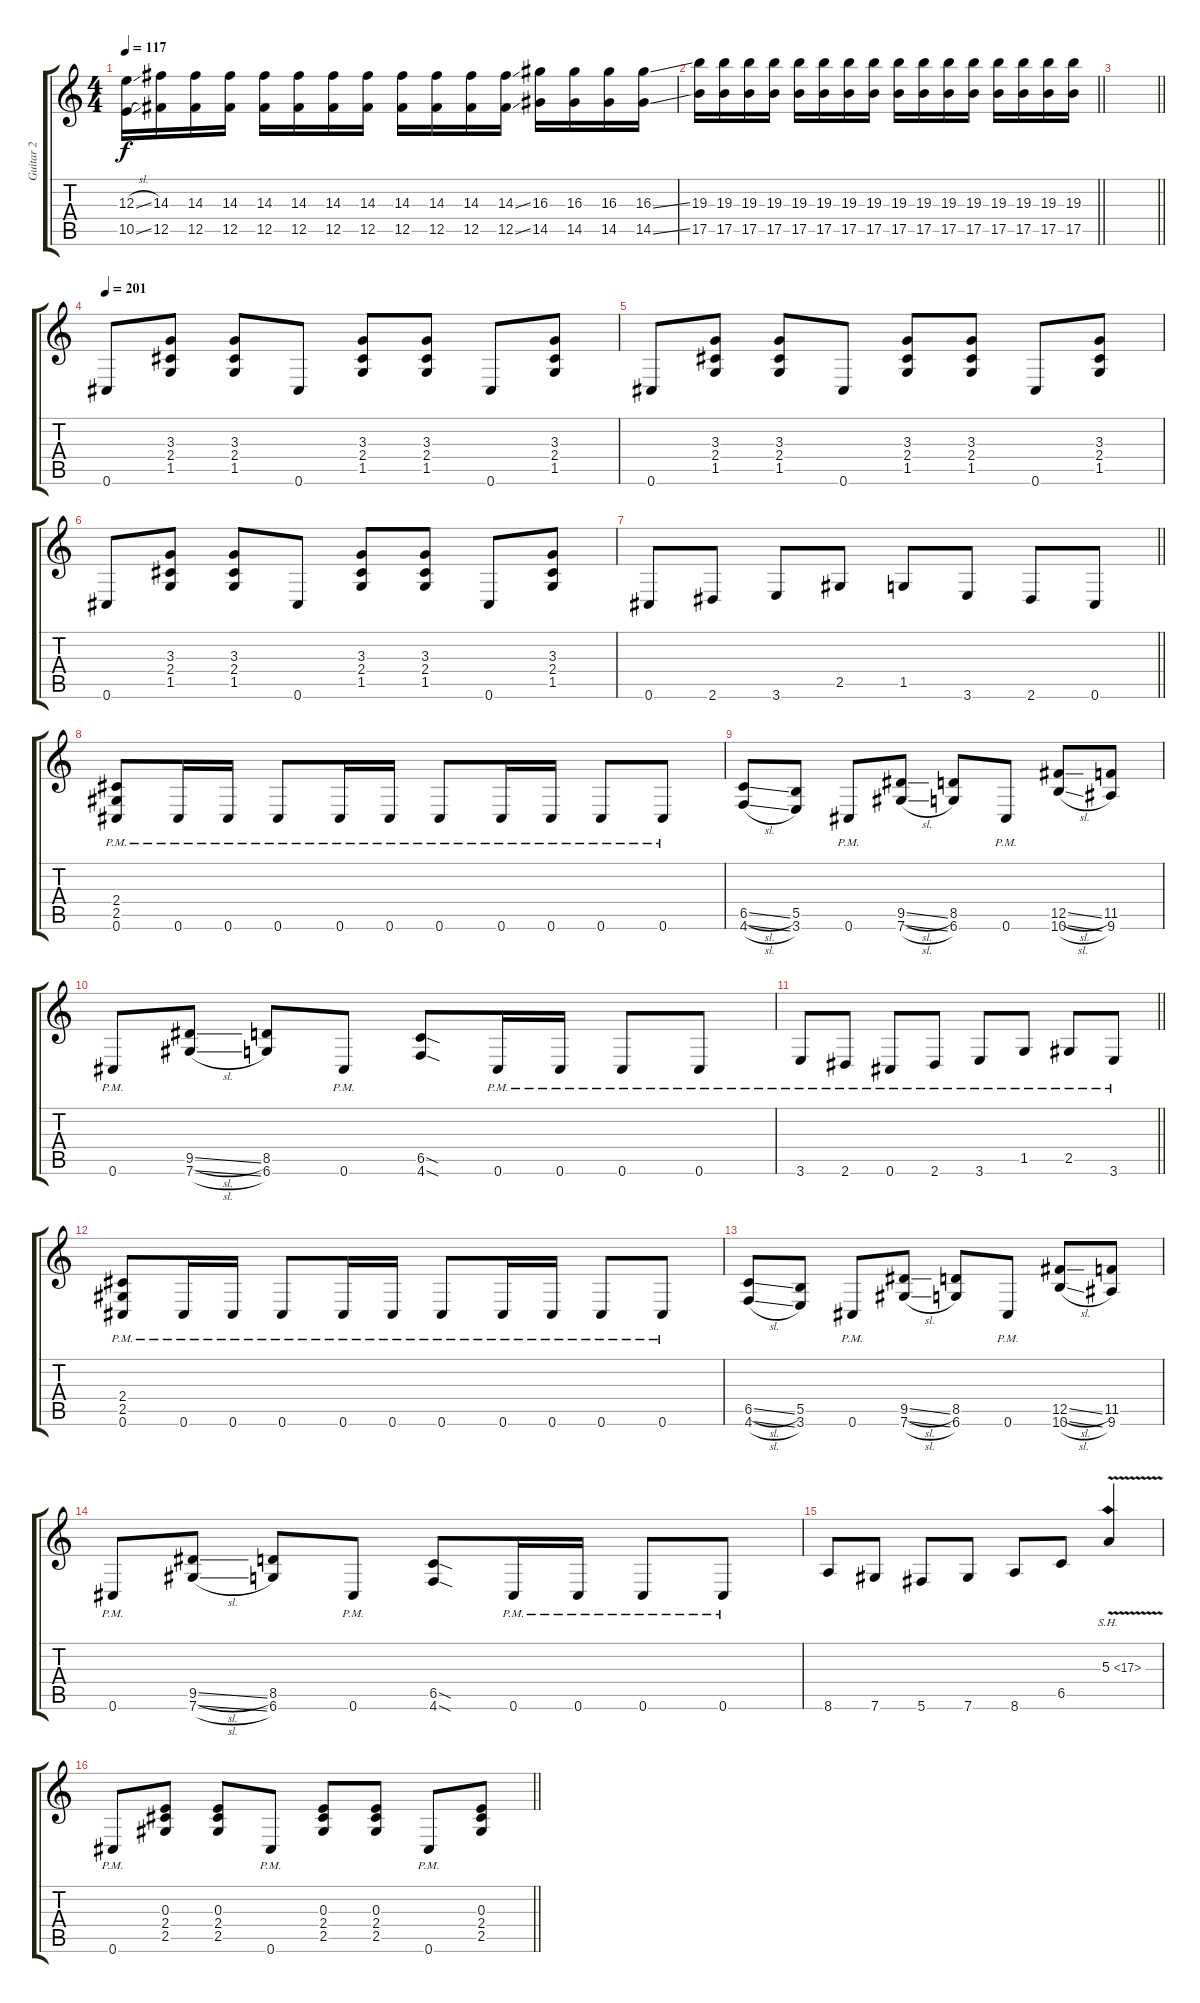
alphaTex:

\track ("Guitar 2" "Guitar 2") {instrument distortionguitar}
\staff {score tabs}
\tuning (Db4 Ab3 E3 B2 Gb2 Db2) {hide}
\ts (4 4)
\tempo 117
\clef g2
\ks c
(12.3{sl} 10.5{sl}).16{dy f} (14.3 12.5).16 (14.3 12.5).16 (14.3 12.5).16 (14.3 12.5).16 (14.3 12.5).16 (14.3 12.5).16 (14.3 12.5).16 (14.3 12.5).16 (14.3 12.5).16 (14.3 12.5).16 (14.3{ss} 12.5{ss}).16 (16.3 14.5).16 (16.3 14.5).16 (16.3 14.5).16 (16.3{ss} 14.5{ss}).16 |
\barLineRight lightlight
(19.3 17.5).16 (19.3 17.5).16 (19.3 17.5).16 (19.3 17.5).16 (19.3 17.5).16 (19.3 17.5).16 (19.3 17.5).16 (19.3 17.5).16 (19.3 17.5).16 (19.3 17.5).16 (19.3 17.5).16 (19.3 17.5).16 (19.3 17.5).16 (19.3 17.5).16 (19.3 17.5).16 (19.3 17.5).16 |
\barLineRight lightlight
|
\section ("" "")
\tempo 201
0.6.8 (3.3 2.4 1.5).8 (3.3 2.4 1.5).8 0.6.8 (3.3 2.4 1.5).8 (3.3 2.4 1.5).8 0.6.8 (3.3 2.4 1.5).8 |
0.6.8 (3.3 2.4 1.5).8 (3.3 2.4 1.5).8 0.6.8 (3.3 2.4 1.5).8 (3.3 2.4 1.5).8 0.6.8 (3.3 2.4 1.5).8 |
0.6.8 (3.3 2.4 1.5).8 (3.3 2.4 1.5).8 0.6.8 (3.3 2.4 1.5).8 (3.3 2.4 1.5).8 0.6.8 (3.3 2.4 1.5).8 |
\barLineRight lightlight
0.6.8 2.6.8 3.6.8 2.5.8 1.5.8 3.6.8 2.6.8 0.6.8 |
(2.4{pm} 2.5{pm} 0.6{pm}).8 0.6{pm}.16 0.6{pm}.16 0.6{pm}.8 0.6{pm}.16 0.6{pm}.16 0.6{pm}.8 0.6{pm}.16 0.6{pm}.16 0.6{pm}.8 0.6{pm}.8 |
(6.5{sl} 4.6{sl}).8 (5.5 3.6).8 0.6{pm}.8 (9.5{sl} 7.6{sl}).8 (8.5 6.6).8 0.6{pm}.8 (12.5{sl} 10.6{sl}).8 (11.5 9.6).8 |
0.6{pm}.8 (9.5{sl} 7.6{sl}).8 (8.5 6.6).8 0.6{pm}.8 (6.5{sod} 4.6{sod}).8 0.6{pm}.16 0.6{pm}.16 0.6{pm}.8 0.6{pm}.8 |
\barLineRight lightlight
3.6{pm}.8 2.6{pm}.8 0.6{pm}.8 2.6{pm}.8 3.6{pm}.8 1.5{pm}.8 2.5{pm}.8 3.6{pm}.8 |
(2.4{pm} 2.5{pm} 0.6{pm}).8 0.6{pm}.16 0.6{pm}.16 0.6{pm}.8 0.6{pm}.16 0.6{pm}.16 0.6{pm}.8 0.6{pm}.16 0.6{pm}.16 0.6{pm}.8 0.6{pm}.8 |
(6.5{sl} 4.6{sl}).8 (5.5 3.6).8 0.6{pm}.8 (9.5{sl} 7.6{sl}).8 (8.5 6.6).8 0.6{pm}.8 (12.5{sl} 10.6{sl}).8 (11.5 9.6).8 |
0.6{pm}.8 (9.5{sl} 7.6{sl}).8 (8.5 6.6).8 0.6{pm}.8 (6.5{sod} 4.6{sod}).8 0.6{pm}.16 0.6{pm}.16 0.6{pm}.8 0.6{pm}.8 |
8.6.8 7.6.8 5.6.8 7.6.8 8.6.8 6.5.8 5.3{sh 12 v}.4 |
\barLineRight lightlight
0.6{pm}.8 (0.3 2.4 2.5).8 (0.3 2.4 2.5).8 0.6{pm}.8 (0.3 2.4 2.5).8 (0.3 2.4 2.5).8 0.6{pm}.8 (0.3 2.4 2.5).8
